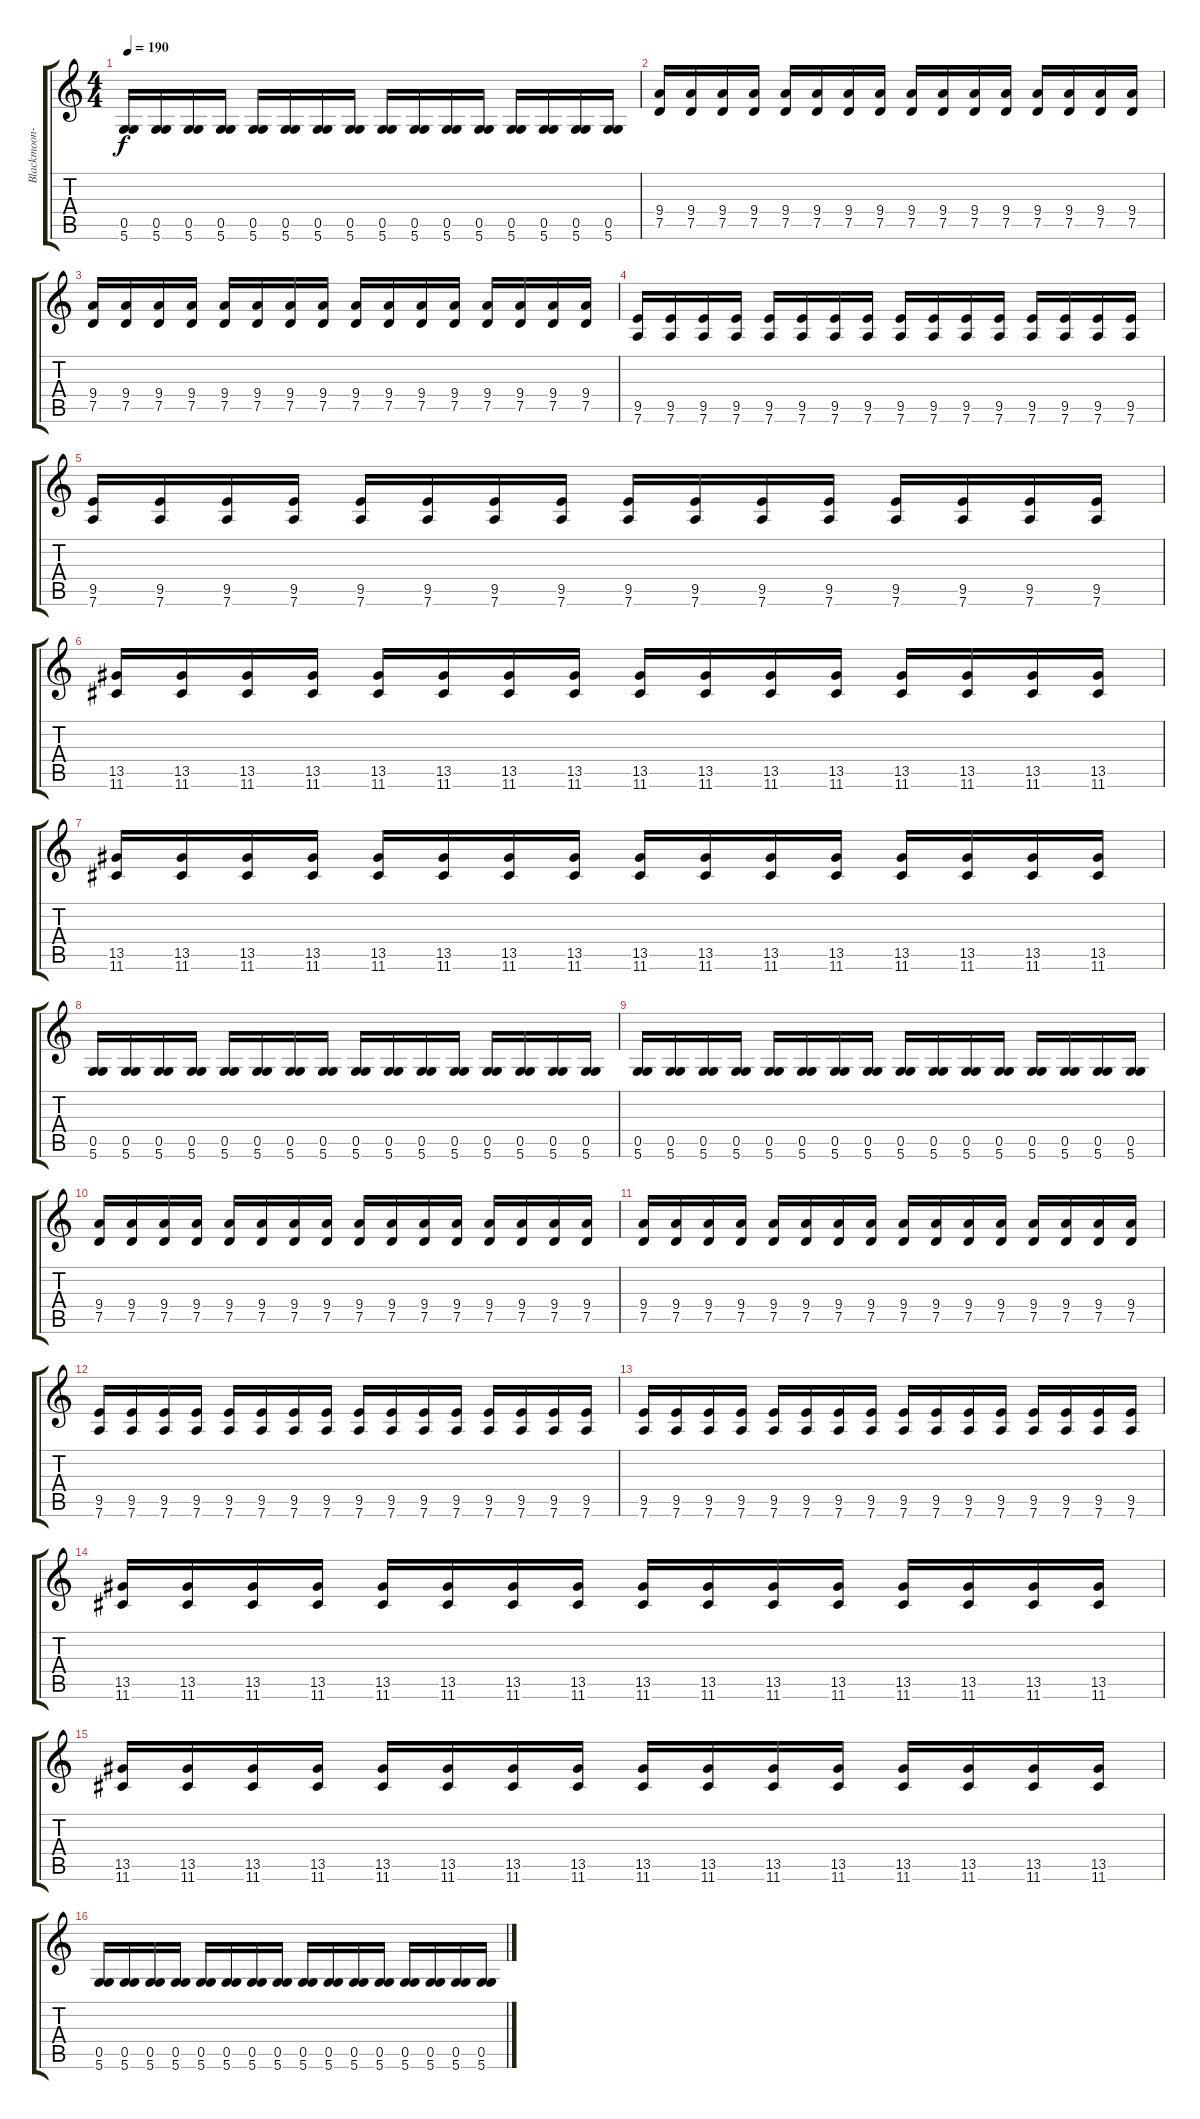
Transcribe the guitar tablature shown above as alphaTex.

\track ("Blackmoon-Guitar II" "Blackmoon-") {instrument distortionguitar}
\staff {score tabs}
\tuning (D4 A3 F3 C3 G2 D2) {hide}
\ts (4 4)
\tempo 190
\clef g2
\ks c
(0.5 5.6).16{dy f} (0.5 5.6).16 (0.5 5.6).16 (0.5 5.6).16 (0.5 5.6).16 (0.5 5.6).16 (0.5 5.6).16 (0.5 5.6).16 (0.5 5.6).16 (0.5 5.6).16 (0.5 5.6).16 (0.5 5.6).16 (0.5 5.6).16 (0.5 5.6).16 (0.5 5.6).16 (0.5 5.6).16 |
(9.4 7.5).16 (9.4 7.5).16 (9.4 7.5).16 (9.4 7.5).16 (9.4 7.5).16 (9.4 7.5).16 (9.4 7.5).16 (9.4 7.5).16 (9.4 7.5).16 (9.4 7.5).16 (9.4 7.5).16 (9.4 7.5).16 (9.4 7.5).16 (9.4 7.5).16 (9.4 7.5).16 (9.4 7.5).16 |
(9.4 7.5).16 (9.4 7.5).16 (9.4 7.5).16 (9.4 7.5).16 (9.4 7.5).16 (9.4 7.5).16 (9.4 7.5).16 (9.4 7.5).16 (9.4 7.5).16 (9.4 7.5).16 (9.4 7.5).16 (9.4 7.5).16 (9.4 7.5).16 (9.4 7.5).16 (9.4 7.5).16 (9.4 7.5).16 |
(9.5 7.6).16 (9.5 7.6).16 (9.5 7.6).16 (9.5 7.6).16 (9.5 7.6).16 (9.5 7.6).16 (9.5 7.6).16 (9.5 7.6).16 (9.5 7.6).16 (9.5 7.6).16 (9.5 7.6).16 (9.5 7.6).16 (9.5 7.6).16 (9.5 7.6).16 (9.5 7.6).16 (9.5 7.6).16 |
(9.5 7.6).16 (9.5 7.6).16 (9.5 7.6).16 (9.5 7.6).16 (9.5 7.6).16 (9.5 7.6).16 (9.5 7.6).16 (9.5 7.6).16 (9.5 7.6).16 (9.5 7.6).16 (9.5 7.6).16 (9.5 7.6).16 (9.5 7.6).16 (9.5 7.6).16 (9.5 7.6).16 (9.5 7.6).16 |
(13.5 11.6).16 (13.5 11.6).16 (13.5 11.6).16 (13.5 11.6).16 (13.5 11.6).16 (13.5 11.6).16 (13.5 11.6).16 (13.5 11.6).16 (13.5 11.6).16 (13.5 11.6).16 (13.5 11.6).16 (13.5 11.6).16 (13.5 11.6).16 (13.5 11.6).16 (13.5 11.6).16 (13.5 11.6).16 |
(13.5 11.6).16 (13.5 11.6).16 (13.5 11.6).16 (13.5 11.6).16 (13.5 11.6).16 (13.5 11.6).16 (13.5 11.6).16 (13.5 11.6).16 (13.5 11.6).16 (13.5 11.6).16 (13.5 11.6).16 (13.5 11.6).16 (13.5 11.6).16 (13.5 11.6).16 (13.5 11.6).16 (13.5 11.6).16 |
(0.5 5.6).16 (0.5 5.6).16 (0.5 5.6).16 (0.5 5.6).16 (0.5 5.6).16 (0.5 5.6).16 (0.5 5.6).16 (0.5 5.6).16 (0.5 5.6).16 (0.5 5.6).16 (0.5 5.6).16 (0.5 5.6).16 (0.5 5.6).16 (0.5 5.6).16 (0.5 5.6).16 (0.5 5.6).16 |
(0.5 5.6).16 (0.5 5.6).16 (0.5 5.6).16 (0.5 5.6).16 (0.5 5.6).16 (0.5 5.6).16 (0.5 5.6).16 (0.5 5.6).16 (0.5 5.6).16 (0.5 5.6).16 (0.5 5.6).16 (0.5 5.6).16 (0.5 5.6).16 (0.5 5.6).16 (0.5 5.6).16 (0.5 5.6).16 |
(9.4 7.5).16 (9.4 7.5).16 (9.4 7.5).16 (9.4 7.5).16 (9.4 7.5).16 (9.4 7.5).16 (9.4 7.5).16 (9.4 7.5).16 (9.4 7.5).16 (9.4 7.5).16 (9.4 7.5).16 (9.4 7.5).16 (9.4 7.5).16 (9.4 7.5).16 (9.4 7.5).16 (9.4 7.5).16 |
(9.4 7.5).16 (9.4 7.5).16 (9.4 7.5).16 (9.4 7.5).16 (9.4 7.5).16 (9.4 7.5).16 (9.4 7.5).16 (9.4 7.5).16 (9.4 7.5).16 (9.4 7.5).16 (9.4 7.5).16 (9.4 7.5).16 (9.4 7.5).16 (9.4 7.5).16 (9.4 7.5).16 (9.4 7.5).16 |
(9.5 7.6).16 (9.5 7.6).16 (9.5 7.6).16 (9.5 7.6).16 (9.5 7.6).16 (9.5 7.6).16 (9.5 7.6).16 (9.5 7.6).16 (9.5 7.6).16 (9.5 7.6).16 (9.5 7.6).16 (9.5 7.6).16 (9.5 7.6).16 (9.5 7.6).16 (9.5 7.6).16 (9.5 7.6).16 |
(9.5 7.6).16 (9.5 7.6).16 (9.5 7.6).16 (9.5 7.6).16 (9.5 7.6).16 (9.5 7.6).16 (9.5 7.6).16 (9.5 7.6).16 (9.5 7.6).16 (9.5 7.6).16 (9.5 7.6).16 (9.5 7.6).16 (9.5 7.6).16 (9.5 7.6).16 (9.5 7.6).16 (9.5 7.6).16 |
(13.5 11.6).16 (13.5 11.6).16 (13.5 11.6).16 (13.5 11.6).16 (13.5 11.6).16 (13.5 11.6).16 (13.5 11.6).16 (13.5 11.6).16 (13.5 11.6).16 (13.5 11.6).16 (13.5 11.6).16 (13.5 11.6).16 (13.5 11.6).16 (13.5 11.6).16 (13.5 11.6).16 (13.5 11.6).16 |
(13.5 11.6).16 (13.5 11.6).16 (13.5 11.6).16 (13.5 11.6).16 (13.5 11.6).16 (13.5 11.6).16 (13.5 11.6).16 (13.5 11.6).16 (13.5 11.6).16 (13.5 11.6).16 (13.5 11.6).16 (13.5 11.6).16 (13.5 11.6).16 (13.5 11.6).16 (13.5 11.6).16 (13.5 11.6).16 |
(0.5 5.6).16 (0.5 5.6).16 (0.5 5.6).16 (0.5 5.6).16 (0.5 5.6).16 (0.5 5.6).16 (0.5 5.6).16 (0.5 5.6).16 (0.5 5.6).16 (0.5 5.6).16 (0.5 5.6).16 (0.5 5.6).16 (0.5 5.6).16 (0.5 5.6).16 (0.5 5.6).16 (0.5 5.6).16
